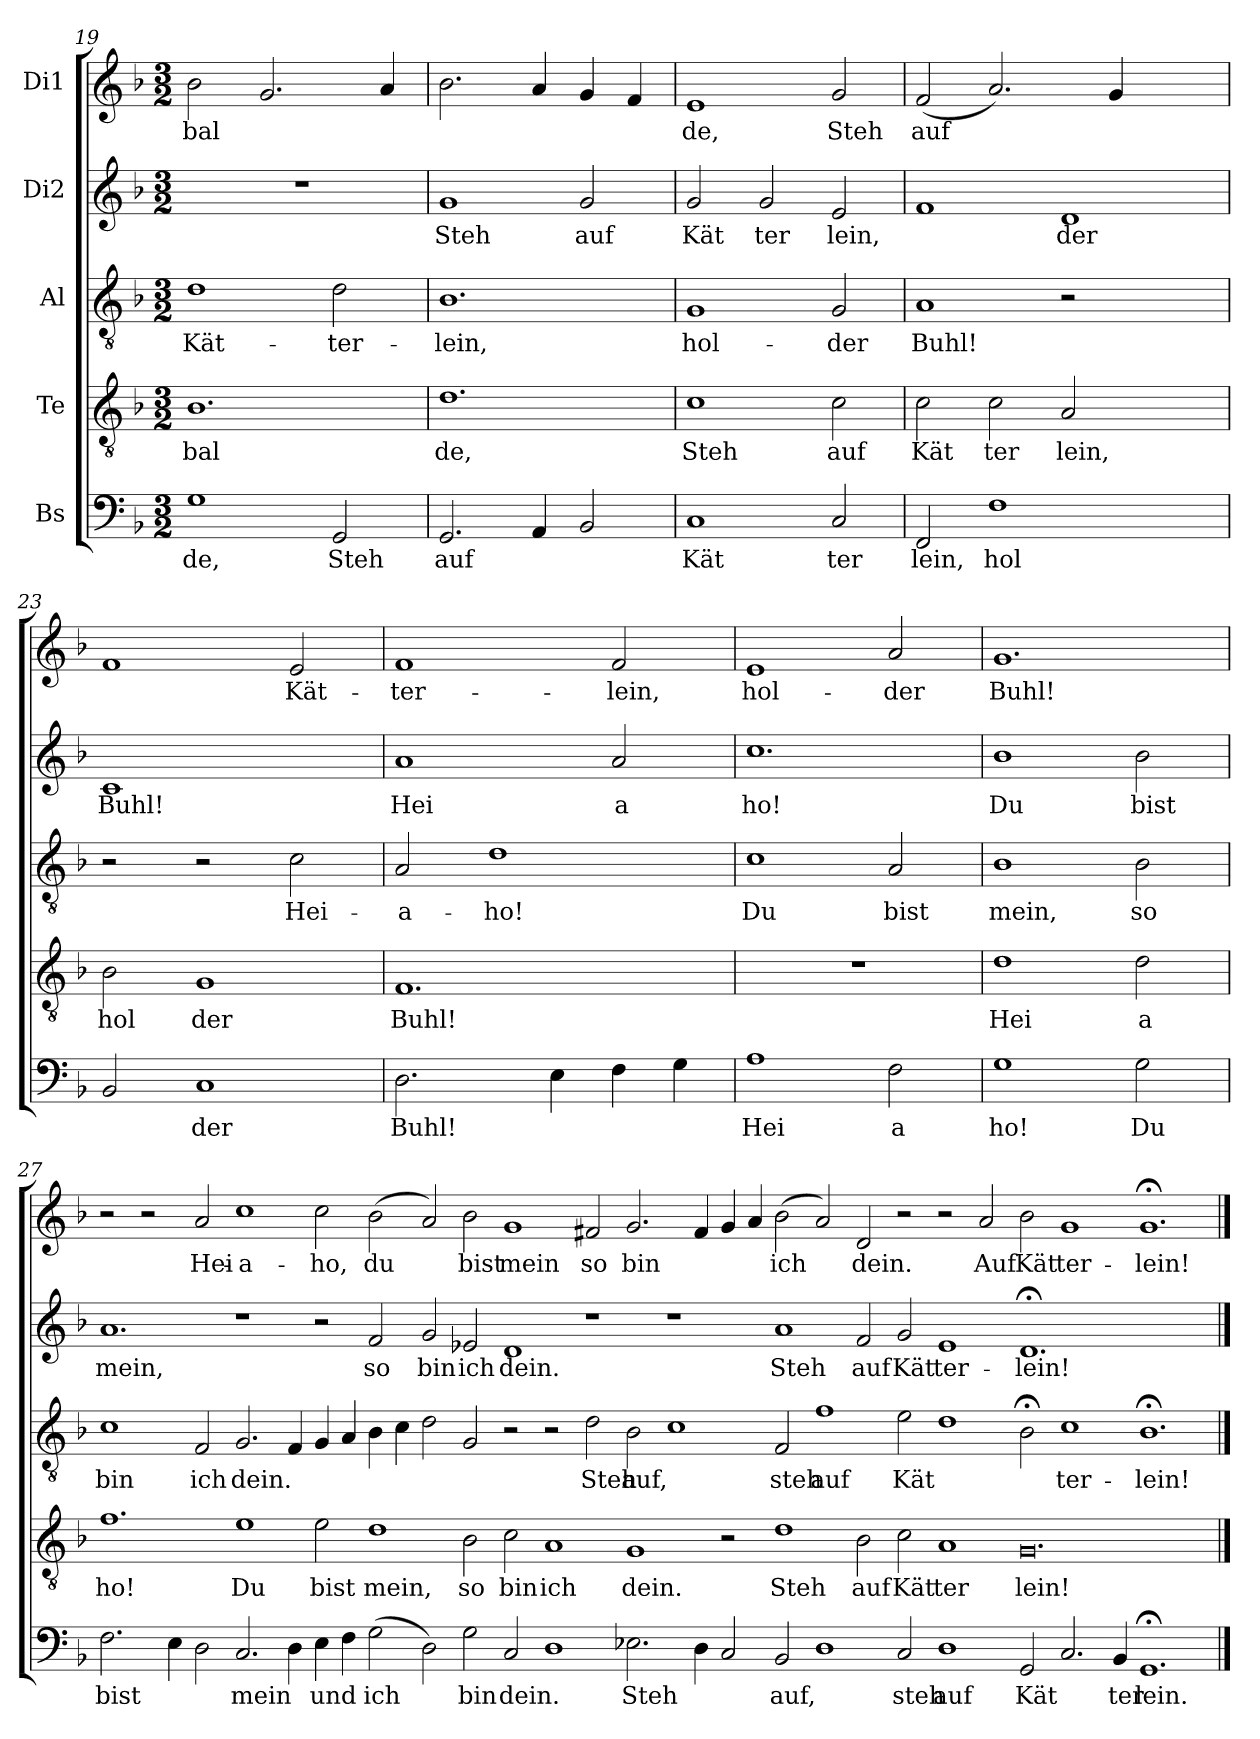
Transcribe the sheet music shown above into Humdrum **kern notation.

**kern	**text	**kern	**text	**kern	**text	**kern	**text	**kern	**text
*part5	*part5	*part4	*part4	*part3	*part3	*part2	*part2	*part1	*part1
*staff5	*staff5	*staff4	*staff4	*staff3	*staff3	*staff2	*staff2	*staff1	*staff1
*I"Bs	*	*I"Te	*	*I"Al	*	*I"Di2	*	*I"Di1	*
*clefF4	*	*clefGv2	*	*clefGv2	*	*clefG2	*	*clefG2	*
*k[b-]	*	*k[b-]	*	*k[b-]	*	*k[b-]	*	*k[b-]	*
*F:	*	*F:	*	*F:	*	*F:	*	*F:	*
*M3/2	*	*M3/2	*	*M3/2	*	*M3/2	*	*M3/2	*
=19	=19	=19	=19	=19	=19	=19	=19	=19	=19
!	!LO:LY:b:cj	!	!LO:LY:b:cj	!	!LO:LY:b:cj	!	!	!	!LO:LY:b:cj
1G	de,	1.B-	bal	1d	Kät-	1.r	.	2b-\	bal-
!	!	!	!	!	!	!	!	!	!LO:LY:b:cj
.	.	.	.	.	.	.	.	2.g/	--
!	!LO:LY:b:cj	!	!	!	!LO:LY:b:cj	!	!	!	!
2GG/	Steh	.	.	2d\	-ter-	.	.	.	.
!	!	!	!	!	!	!	!	!	!LO:LY:b:cj
.	.	.	.	.	.	.	.	4a/	--
=20!	=20!	=20!	=20!	=20!	=20!	=20!	=20!	=20!	=20!
!	!LO:LY:b:cj	!	!LO:LY:b:cj	!	!LO:LY:b:cj	!	!LO:LY:b:cj	!	!LO:LY:b:cj
2.GG/	auf	1.d	de,	1.B-	-lein,	1g	Steh	2.b-\	--
!	!LO:LY:b:cj	!	!	!	!	!	!	!	!LO:LY:b:cj
4AA/	.	.	.	.	.	.	.	4a/	--
!	!LO:LY:b:cj	!	!	!	!	!	!LO:LY:b:cj	!	!LO:LY:b:cj
2BB-/	.	.	.	.	.	2g/	auf	4g/	--
!	!	!	!	!	!	!	!	!	!LO:LY:b:cj
.	.	.	.	.	.	.	.	4f/	--
=21!	=21!	=21!	=21!	=21!	=21!	=21!	=21!	=21!	=21!
!	!LO:LY:b:cj	!	!LO:LY:b:cj	!	!LO:LY:b:cj	!	!LO:LY:b:cj	!	!LO:LY:b:cj
1C	Kät	1c	Steh	1G	hol-	2g/	Kät	1e	-de,
!	!	!	!	!	!	!	!LO:LY:b:cj	!	!
.	.	.	.	.	.	2g/	ter	.	.
!	!LO:LY:b:cj	!	!LO:LY:b:cj	!	!LO:LY:b:cj	!	!LO:LY:b:cj	!	!LO:LY:b:cj
2C/	ter	2c\	auf	2G/	-der	2e/	lein,	2g/	Steh
=22!	=22!	=22!	=22!	=22!	=22!	=22!	=22!	=22!	=22!
!	!LO:LY:b:cj	!	!LO:LY:b:cj	!	!LO:LY:b:cj	!	!	!	!LO:LY:b:cj
2FF/	lein,	2c\	Kät	1A	Buhl!	1f	.	(<2f/	auf
!	!LO:LY:b:cj	!	!LO:LY:b:cj	!	!	!	!	!	!LO:LY:b:cj
1F	hol	2c\	ter	.	.	.	.	2.a/)	.
!	!	!	!LO:LY:b:cj	!	!	!	!LO:LY:b:cj	!	!
.	.	2A/	lein,	2r	.	1d	der	.	.
!	!	!	!	!	!	!	!	!	!LO:LY:b:cj
.	.	.	.	.	.	.	.	4g/	.
2ryy	.	2ryy	.	2ryy	.	.	.	2ryy	.
=23!	=23!	=23!	=23!	=23!	=23!	=23!	=23!	=23!	=23!
!	!LO:LY:b:cj	!	!LO:LY:b:cj	!	!	!	!LO:LY:b:cj	!	!LO:LY:b:cj
2BB-/	.	2B-\	hol	2r	.	1c	Buhl!	1f	.
!	!LO:LY:b:cj	!	!LO:LY:b:cj	!	!	!	!	!	!
1C	der	1G	der	2r	.	.	.	.	.
!	!	!	!	!	!LO:LY:b:cj	!	!	!	!LO:LY:b:cj
.	.	.	.	2c\	Hei-	2ryy	.	2e/	Kät-
=24!	=24!	=24!	=24!	=24!	=24!	=24!	=24!	=24!	=24!
!	!LO:LY:b:cj	!	!LO:LY:b:cj	!	!LO:LY:b:cj	!	!LO:LY:b:cj	!	!LO:LY:b:cj
2.D\	Buhl!	1.F	Buhl!	2A/	-a-	1a	Hei	1f	-ter-
!	!	!	!	!	!LO:LY:b:cj	!	!	!	!
.	.	.	.	1d	-ho!	.	.	.	.
!	!LO:LY:b:cj	!	!	!	!	!	!	!	!
4E\	.	.	.	.	.	.	.	.	.
!	!LO:LY:b:cj	!	!	!	!	!	!LO:LY:b:cj	!	!LO:LY:b:cj
4F\	.	.	.	.	.	2a/	a	2f/	-lein,
!	!LO:LY:b:cj	!	!	!	!	!	!	!	!
4G\	.	.	.	.	.	.	.	.	.
=25!	=25!	=25!	=25!	=25!	=25!	=25!	=25!	=25!	=25!
!	!LO:LY:b:cj	!	!	!	!LO:LY:b:cj	!	!LO:LY:b:cj	!	!LO:LY:b:cj
1A	Hei	1.r	.	1c	Du	1.cc	ho!	1e	hol-
!	!LO:LY:b:cj	!	!	!	!LO:LY:b:cj	!	!	!	!LO:LY:b:cj
2F\	a	.	.	2A/	bist	.	.	2a/	-der
=26!	=26!	=26!	=26!	=26!	=26!	=26!	=26!	=26!	=26!
!	!LO:LY:b:cj	!	!LO:LY:b:cj	!	!LO:LY:b:cj	!	!LO:LY:b:cj	!	!LO:LY:b:cj
1G	ho!	1d	Hei	1B-	mein,	1b-	Du	1.g	Buhl!
!	!LO:LY:b:cj	!	!LO:LY:b:cj	!	!LO:LY:b:cj	!	!LO:LY:b:cj	!	!
2G\	Du	2d\	a	2B-\	so	2b-\	bist	.	.
!!LO:PB:g=z
=27!	=27!	=27!	=27!	=27!	=27!	=27!	=27!	=27!	=27!
!	!LO:LY:b:cj	!	!LO:LY:b:cj	!	!LO:LY:b:cj	!	!LO:LY:b:cj	!	!
2.F\	bist	1.f	ho!	1c	bin	1.a	mein,	2r	.
.	.	.	.	.	.	.	.	2r	.
!	!LO:LY:b:cj	!	!	!	!	!	!	!	!
4E\	.	.	.	.	.	.	.	.	.
!	!LO:LY:b:cj	!	!	!	!LO:LY:b:cj	!	!	!	!LO:LY:b:cj
2D\	.	.	.	2F/	ich	.	.	2a/	Hei-
!	!LO:LY:b:cj	!	!LO:LY:b:cj	!	!LO:LY:b:cj	!	!	!	!LO:LY:b:cj
2.C/	mein	1e	Du	2.G/	dein.	1r	.	1cc	-a-
!	!LO:LY:b:cj	!	!	!	!LO:LY:b:cj	!	!	!	!
4D\	.	.	.	4F/	.	.	.	.	.
!	!LO:LY:b:cj	!	!LO:LY:b:cj	!	!LO:LY:b:cj	!	!	!	!LO:LY:b:cj
4E\	und	2e\	bist	4G/	.	2r	.	2cc\	-ho,
!	!LO:LY:b:cj	!	!	!	!LO:LY:b:cj	!	!	!	!
4F\	.	.	.	4A/	.	.	.	.	.
!	!LO:LY:b:cj	!	!LO:LY:b:cj	!	!LO:LY:b:cj	!	!LO:LY:b:cj	!	!LO:LY:b:cj
(>2G\	ich	1d	mein,	4B-\	.	2f/	so	(>2b-\	du
!	!	!	!	!	!LO:LY:b:cj	!	!	!	!
.	.	.	.	4c\	.	.	.	.	.
!	!LO:LY:b:cj	!	!	!	!LO:LY:b:cj	!	!LO:LY:b:cj	!	!LO:LY:b:cj
2D\)	.	.	.	2d\	.	2g/	bin	2a/)	.
!	!LO:LY:b:cj	!	!LO:LY:b:cj	!	!LO:LY:b:cj	!	!LO:LY:b:cj	!	!LO:LY:b:cj
2G\	bin	2B-\	so	2G/	.	2e-/	ich	2b-\	bist
!	!LO:LY:b:cj	!	!LO:LY:b:cj	!	!	!	!LO:LY:b:cj	!	!LO:LY:b:cj
2C/	dein.	2c\	bin	2r	.	1d	dein.	1g	mein
!	!LO:LY:b:cj	!	!LO:LY:b:cj	!	!	!	!	!	!
1D	.	1A	ich	2r	.	.	.	.	.
!	!	!	!	!	!LO:LY:b:cj	!	!	!	!LO:LY:b:cj
.	.	.	.	2d\	Steh	1r	.	2f#/	so
!	!LO:LY:b:cj	!	!LO:LY:b:cj	!	!LO:LY:b:cj	!	!	!	!LO:LY:b:cj
2.E-X\	Steh	1G	dein.	2B-\	auf,	.	.	2.g/	bin
!	!	!	!	!	!LO:LY:b:cj	!	!	!	!
.	.	.	.	1c	.	1r	.	.	.
!	!LO:LY:b:cj	!	!	!	!	!	!	!	!LO:LY:b:cj
4D\	.	.	.	.	.	.	.	4f#/	.
!	!LO:LY:b:cj	!	!	!	!	!	!	!	!LO:LY:b:cj
2C/	.	2r	.	.	.	.	.	4g/	.
!	!	!	!	!	!	!	!	!	!LO:LY:b:cj
.	.	.	.	.	.	.	.	4a/	.
!	!LO:LY:b:cj	!	!LO:LY:b:cj	!	!LO:LY:b:cj	!	!LO:LY:b:cj	!	!LO:LY:b:cj
2BB-/	auf,	1d	Steh	2F/	steh	1a	Steh	(>2b-\	ich
!	!LO:LY:b:cj	!	!	!	!LO:LY:b:cj	!	!	!	!LO:LY:b:cj
1D	.	.	.	1f	auf	.	.	2a/)	.
!	!	!	!LO:LY:b:cj	!	!	!	!LO:LY:b:cj	!	!LO:LY:b:cj
.	.	2B-\	auf	.	.	2f/	auf	2d/	dein.
!	!LO:LY:b:cj	!	!LO:LY:b:cj	!	!LO:LY:b:cj	!	!LO:LY:b:cj	!	!
2C/	steh	2c\	Kät	2e\	Kät-	2g/	Kät-	2r	.
!	!LO:LY:b:cj	!	!LO:LY:b:cj	!	!LO:LY:b:cj	!	!LO:LY:b:cj	!	!
1D	auf	1A	ter	1d	--	1e-	-ter-	2r	.
!	!	!	!	!	!	!	!	!	!LO:LY:b:cj
.	.	.	.	.	.	.	.	2a/	Auf
!	!LO:LY:b:cj	!	!LO:LY:b:cj	!	!LO:LY:b:cj	!	!LO:LY:b:cj	!	!LO:LY:b:cj
2GG/	Kät	0.G	lein!	2B-;<\	--	1.d;<	-lein!	2b-\	Kät-
!	!LO:LY:b:cj	!	!	!	!LO:LY:b:cj	!	!	!	!LO:LY:b:cj
2.C/	.	.	.	1c	-ter-	.	.	1g	-ter-
!	!LO:LY:b:cj	!	!	!	!	!	!	!	!
4BB-/	ter	.	.	.	.	.	.	.	.
!	!LO:LY:b:cj	!	!	!	!LO:LY:b:cj	!	!	!	!LO:LY:b:cj
1.GG;<	lein.	.	.	1.B-;<	-lein!	1.ryy	.	1.g;<	-lein!
==	==	==	==	==	==	==	==	==	==
*-	*-	*-	*-	*-	*-	*-	*-	*-	*-
